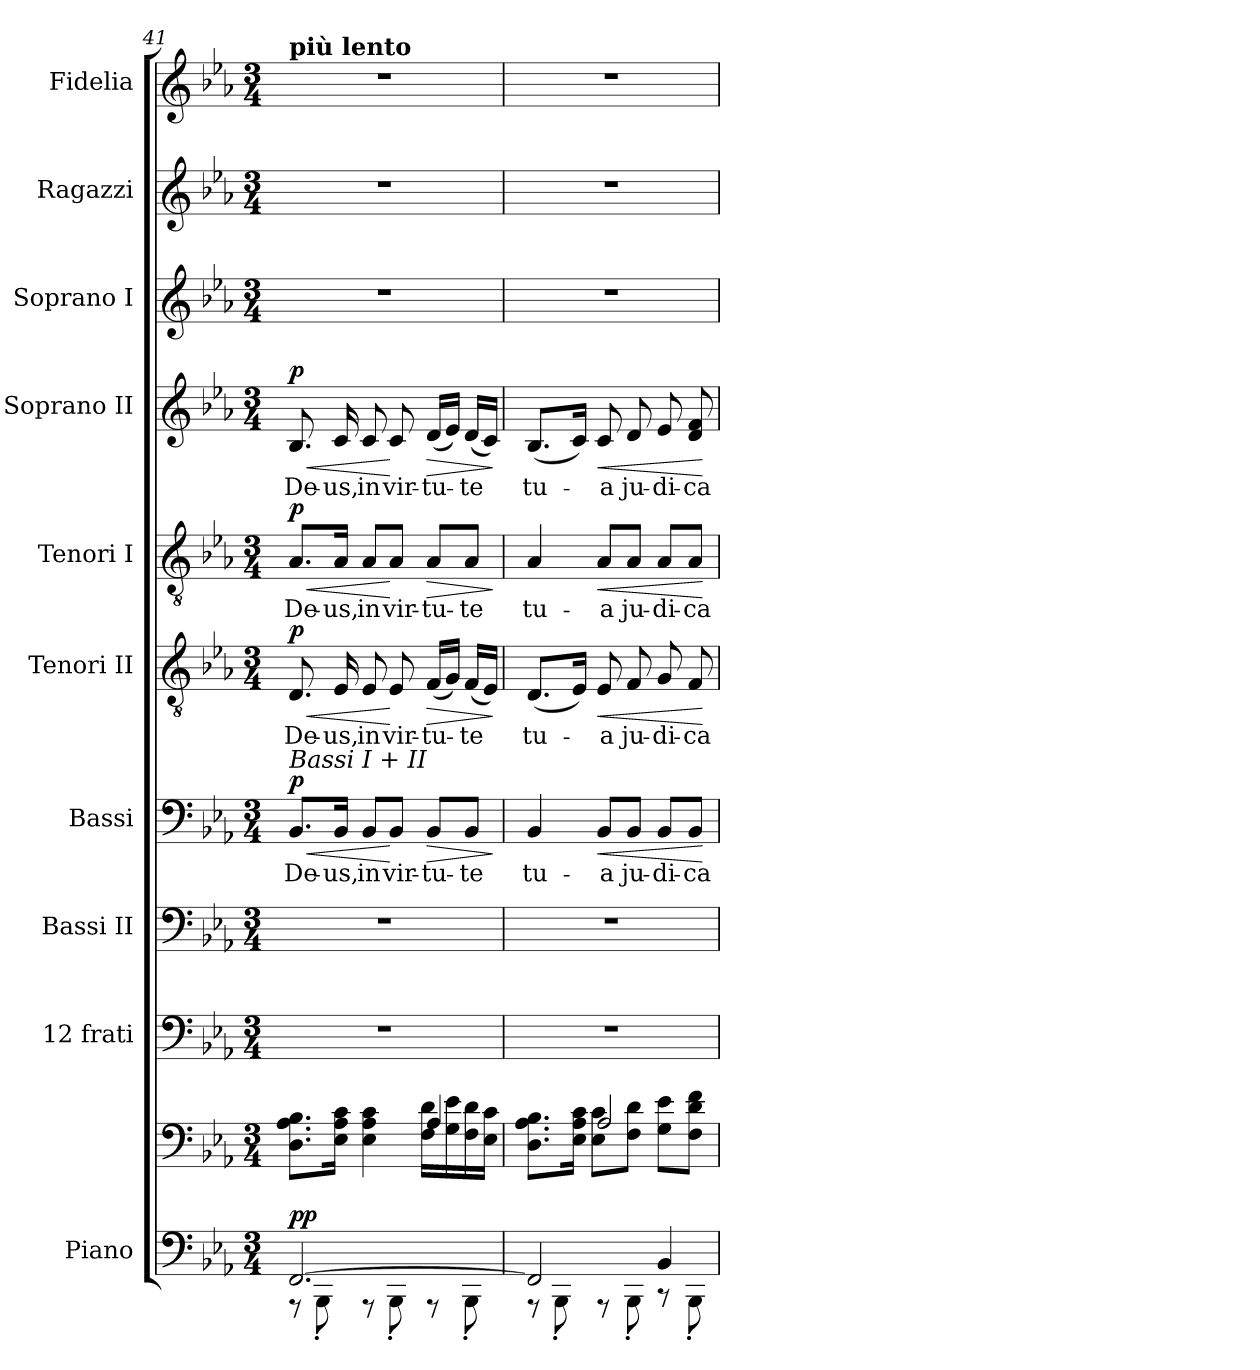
**kern	**kern	**dynam	**kern	**kern	**kern	**text	**dynam	**kern	**text	**dynam	**kern	**text	**dynam	**kern	**text	**dynam	**kern	**kern	**kern
*part10	*part10	*part10	*part9	*part8	*part7	*part7	*part7	*part6	*part6	*part6	*part5	*part5	*part5	*part4	*part4	*part4	*part3	*part2	*part1
*staff11	*staff10	*staff10/11	*staff9	*staff8	*staff7	*staff7	*staff7	*staff6	*staff6	*staff6	*staff5	*staff5	*staff5	*staff4	*staff4	*staff4	*staff3	*staff2	*staff1
*I"Piano	*	*	*I"12 frati	*I"Bassi II	*I"Bassi	*	*	*I"Tenori II	*	*	*I"Tenori I	*	*	*I"Soprano II	*	*	*I"Soprano I	*I"Ragazzi	*I"Fidelia
*I'Pno.	*	*	*I'12 f.	*I'B.II	*I'B.	*	*	*I'T.II	*	*	*I'T.I	*	*	*I'S.II	*	*	*I'S.I	*I'Rzi.	*I'F.
*clefF4	*clefF4	*	*clefF4	*clefF4	*clefF4	*	*	*clefGv2	*	*	*clefGv2	*	*	*clefG2	*	*	*clefG2	*clefG2	*clefG2
*k[b-e-a-]	*k[b-e-a-]	*	*k[b-e-a-]	*k[b-e-a-]	*k[b-e-a-]	*	*	*k[b-e-a-]	*	*	*k[b-e-a-]	*	*	*k[b-e-a-]	*	*	*k[b-e-a-]	*k[b-e-a-]	*k[b-e-a-]
*M3/4	*M3/4	*	*M3/4	*M3/4	*M3/4	*	*	*M3/4	*	*	*M3/4	*	*	*M3/4	*	*	*M3/4	*M3/4	*M3/4
=41	=41	=41	=41	=41	=41	=41	=41	=41	=41	=41	=41	=41	=41	=41	=41	=41	=41	=41	=41
*^	*^	*	*	*	*	*	*	*	*	*	*	*	*	*	*	*	*	*	*
!	!	!	!	!	!	!	!	!	!	!	!	!	!	!	!	!	!	!	!	!	!LO:TX:a:B:t=più lento
!	!	!	!	!	!	!	!LO:TX:a:i:t=Bassi I + II	!	!	!	!	!	!	!	!	!	!	!	!	!	!
!	!	!	!	!LO:DY:a=2	!	!	!	!LO:LY:b	!LO:HP:b	!	!LO:LY:b	!LO:HP:b	!	!LO:LY:b	!LO:HP:b	!	!LO:LY:b	!LO:HP:b	!	!	!
!	!	!	!	!	!	!	!	!	!LO:DY:n=1:a	!	!	!LO:DY:n=1:a	!	!	!LO:DY:n=1:a	!	!	!LO:DY:n=1:a	!	!	!
[2.FF/	8r	2ryy	8.D\ 8.A-\ 8.B-\L	pp	2.r	2.r	8.BB-/L	De-	< p	8.D/	De-	< p	8.A-/L	De-	< p	8.B-/	De-	< p	2.r	2.r	2.r
.	8BBB-'\	.	.	.	.	.	.	.	.	.	.	.	.	.	.	.	.	.	.	.	.
!	!	!	!	!	!	!	!	!LO:LY:b	!	!	!LO:LY:b	!	!	!LO:LY:b	!	!	!LO:LY:b	!	!	!	!
.	.	.	16E-\ 16A-\ 16c\Jk	.	.	.	16BB-/Jk	-us,	.	16E-/	-us,	.	16A-/Jk	-us,	.	16c/	-us,	.	.	.	.
!	!	!	!	!	!	!	!	!LO:LY:b	!	!	!LO:LY:b	!	!	!LO:LY:b	!	!	!LO:LY:b	!	!	!	!
.	8r	.	4E-\ 4A-\ 4c\	.	.	.	8BB-/L	in	.	8E-/	in	.	8A-/L	in	.	8c/	in	.	.	.	.
!	!	!	!	!	!	!	!	!LO:LY:b	!	!	!LO:LY:b	!	!	!LO:LY:b	!	!	!LO:LY:b	!	!	!	!
.	8BBB-'\	.	.	.	.	.	8BB-/J	vir-	[	8E-/	vir-	[	8A-/J	vir-	[	8c/	vir-	[	.	.	.
!	!	!	!	!	!	!	!	!LO:LY:b	!LO:HP:b	!	!LO:LY:b	!LO:HP:b	!	!LO:LY:b	!LO:HP:b	!	!LO:LY:b	!LO:HP:b	!	!	!
.	8r	4A-/	16F\ 16d\LL	.	.	.	8BB-/L	-tu-	>	(<16F/LL	-tu-	>	8A-/L	-tu-	>	(<16d/LL	-tu-	>	.	.	.
.	.	.	16G\ 16e-\	.	.	.	.	.	.	16G/JJ)	.	.	.	.	.	16e-/JJ)	.	.	.	.	.
!	!	!	!	!	!	!	!	!LO:LY:b	!	!	!LO:LY:b	!	!	!LO:LY:b	!	!	!LO:LY:b	!	!	!	!
.	8BBB-'\	.	16F\ 16d\	.	.	.	8BB-/J	-te	.	(<16F/LL	-te	.	8A-/J	-te	.	(<16d/LL	-te	.	.	.	.
.	.	.	16E-\ 16c\JJ	.	.	.	.	.	.	16E-/JJ)	.	.	.	.	.	16c/JJ)	.	.	.	.	.
*v	*v	*	*	*	*	*	*	*	*	*	*	*	*	*	*	*	*	*	*	*	*
*	*v	*v	*	*	*	*	*	*	*	*	*	*	*	*	*	*	*	*	*	*
.	.	.	.	.	.	.	]	.	.	]	.	.	]	.	.	]	.	.	.
!!LO:PB:g=z
=42	=42	=42	=42	=42	=42	=42	=42	=42	=42	=42	=42	=42	=42	=42	=42	=42	=42	=42	=42
*^	*^	*	*	*	*	*	*	*	*	*	*	*	*	*	*	*	*	*	*
!	!	!	!	!	!	!	!	!LO:LY:b	!	!	!LO:LY:b	!	!	!LO:LY:b	!	!	!LO:LY:b	!	!	!	!
2FF/]	8r	4ryy	8.D\ 8.A-\ 8.B-\L	.	2.r	2.r	4BB-/	tu-	.	(<8.D/L	tu-	.	4A-/	tu-	.	(<8.B-/L	tu-	.	2.r	2.r	2.r
.	8BBB-'\	.	.	.	.	.	.	.	.	.	.	.	.	.	.	.	.	.	.	.	.
.	.	.	16E-\ 16A-\ 16c\Jk	.	.	.	.	.	.	16E-/Jk)	.	.	.	.	.	16c/Jk)	.	.	.	.	.
!	!	!	!	!	!	!	!	!LO:LY:b	!LO:HP:b	!	!LO:LY:b	!LO:HP:b	!	!LO:LY:b	!LO:HP:b	!	!LO:LY:b	!LO:HP:b	!	!	!
.	8r	2A-/	8E-\ 8c\L	.	.	.	8BB-/L	-a	<	8E-/	-a	<	8A-/L	-a	<	8c/	-a	<	.	.	.
!	!	!	!	!	!	!	!	!LO:LY:b	!	!	!LO:LY:b	!	!	!LO:LY:b	!	!	!LO:LY:b	!	!	!	!
.	8BBB-'\	.	8F\ 8d\J	.	.	.	8BB-/J	ju-	.	8F/	ju-	.	8A-/J	ju-	.	8d/	ju-	.	.	.	.
!	!	!	!	!	!	!	!	!LO:LY:b	!	!	!LO:LY:b	!	!	!LO:LY:b	!	!	!LO:LY:b	!	!	!	!
4BB-/	8r	.	8G\ 8e-\L	.	.	.	8BB-/L	-di-	.	8G/	-di-	.	8A-/L	-di-	.	8e-/	-di-	.	.	.	.
!	!	!	!	!	!	!	!	!LO:LY:b	!	!	!LO:LY:b	!	!	!LO:LY:b	!	!	!LO:LY:b	!	!	!	!
.	8BBB-'\	.	8F\ 8d\ 8f\J	.	.	.	8BB-/J	-ca	.	8F/	-ca	.	8A-/J	-ca	.	8d/ 8f/	-ca	.	.	.	.
*v	*v	*	*	*	*	*	*	*	*	*	*	*	*	*	*	*	*	*	*	*	*
*	*v	*v	*	*	*	*	*	*	*	*	*	*	*	*	*	*	*	*	*	*
.	.	.	.	.	.	.	[	.	.	[	.	.	[	.	.	[	.	.	.
=	=	=	=	=	=	=	=	=	=	=	=	=	=	=	=	=	=	=	=
*-	*-	*-	*-	*-	*-	*-	*-	*-	*-	*-	*-	*-	*-	*-	*-	*-	*-	*-	*-
